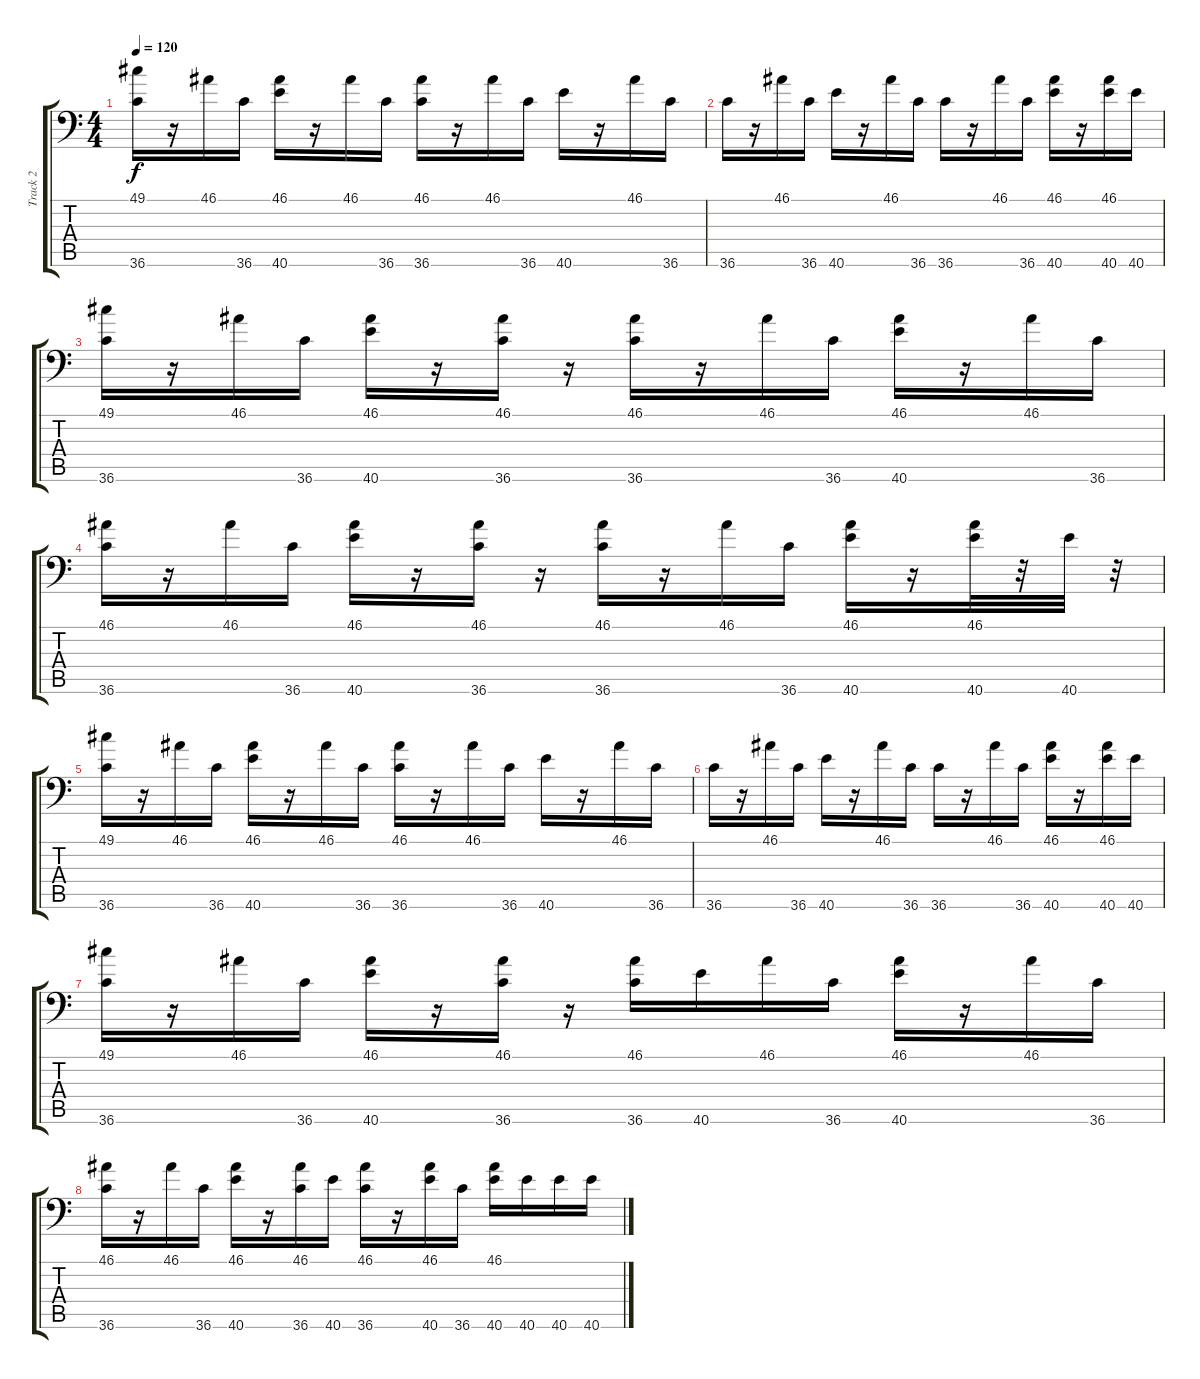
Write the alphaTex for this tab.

\track ("Track 2" "Track 2") {instrument acousticgrandpiano}
\staff {score tabs}
\tuning (C-1 C-1 C-1 C-1 C-1 C-1) {hide}
\ts (4 4)
\tempo 120
\clef f4
\ks c
(49.1 36.6).16{dy f} r.16 46.1.16 36.6.16 (46.1 40.6).16 r.16 46.1.16 36.6.16 (46.1 36.6).16 r.16 46.1.16 36.6.16 40.6.16 r.16 46.1.16 36.6.16 |
36.6.16 r.16 46.1.16 36.6.16 40.6.16 r.16 46.1.16 36.6.16 36.6.16 r.16 46.1.16 36.6.16 (46.1 40.6).16 r.16 (46.1 40.6).16 40.6.16 |
(49.1 36.6).16 r.16 46.1.16 36.6.16 (46.1 40.6).16 r.16 (46.1 36.6).16 r.16 (46.1 36.6).16 r.16 46.1.16 36.6.16 (46.1 40.6).16 r.16 46.1.16 36.6.16 |
(46.1 36.6).16 r.16 46.1.16 36.6.16 (46.1 40.6).16 r.16 (46.1 36.6).16 r.16 (46.1 36.6).16 r.16 46.1.16 36.6.16 (46.1 40.6).16 r.16 (46.1 40.6).32 r.32 40.6.32 r.32 |
(49.1 36.6).16 r.16 46.1.16 36.6.16 (46.1 40.6).16 r.16 46.1.16 36.6.16 (46.1 36.6).16 r.16 46.1.16 36.6.16 40.6.16 r.16 46.1.16 36.6.16 |
36.6.16 r.16 46.1.16 36.6.16 40.6.16 r.16 46.1.16 36.6.16 36.6.16 r.16 46.1.16 36.6.16 (46.1 40.6).16 r.16 (46.1 40.6).16 40.6.16 |
(49.1 36.6).16 r.16 46.1.16 36.6.16 (46.1 40.6).16 r.16 (46.1 36.6).16 r.16 (46.1 36.6).16 40.6.16 46.1.16 36.6.16 (46.1 40.6).16 r.16 46.1.16 36.6.16 |
(46.1 36.6).16 r.16 46.1.16 36.6.16 (46.1 40.6).16 r.16 (46.1 36.6).16 40.6.16 (46.1 36.6).16 r.16 (46.1 40.6).16 36.6.16 (46.1 40.6).16 40.6.16 40.6.16 40.6.16
